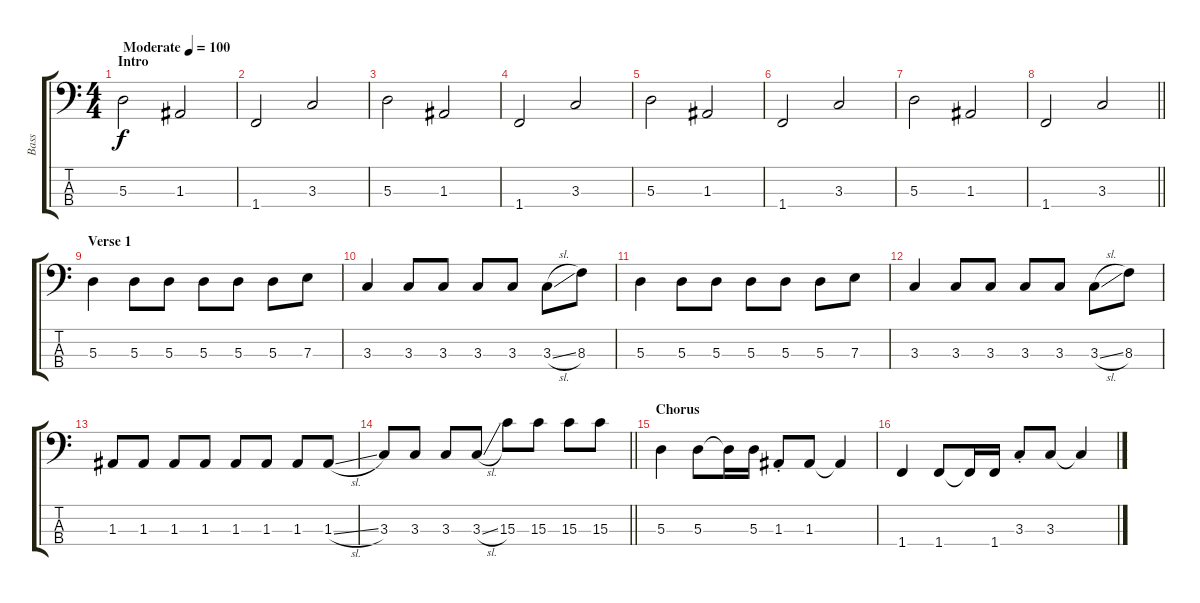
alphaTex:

\track ("Bass" "Bass") {instrument electricbassfinger}
\staff {score tabs}
\tuning (G2 D2 A1 E1) {hide}
\ts (4 4)
\section ("" "Intro")
\tempo (100 "Moderate")
\clef f4
\ks c
5.3.2{dy f instrument electricbassfinger} 1.3.2 |
1.4.2 3.3.2 |
5.3.2 1.3.2 |
1.4.2 3.3.2 |
5.3.2 1.3.2 |
1.4.2 3.3.2 |
5.3.2 1.3.2 |
\barLineRight lightlight
1.4.2 3.3.2 |
\section ("" "Verse 1")
5.3.4 5.3.8 5.3.8 5.3.8 5.3.8 5.3.8 7.3.8 |
3.3.4 3.3.8 3.3.8 3.3.8 3.3.8 3.3{sl}.8 8.3.8 |
5.3.4 5.3.8 5.3.8 5.3.8 5.3.8 5.3.8 7.3.8 |
3.3.4 3.3.8 3.3.8 3.3.8 3.3.8 3.3{sl}.8 8.3.8 |
1.3.8 1.3.8 1.3.8 1.3.8 1.3.8 1.3.8 1.3.8 1.3{sl}.8 |
\barLineRight lightlight
3.3.8 3.3.8 3.3.8 3.3{sl}.8 15.3.8 15.3.8 15.3.8 15.3.8 |
\section ("" "Chorus")
5.3.4 5.3.8 5.3{t}.16 5.3.16 1.3{st}.8 1.3.8 1.3{t}.4 |
1.4.4 1.4.8 1.4{t}.16 1.4.16 3.3{st}.8 3.3.8 3.3{t}.4
